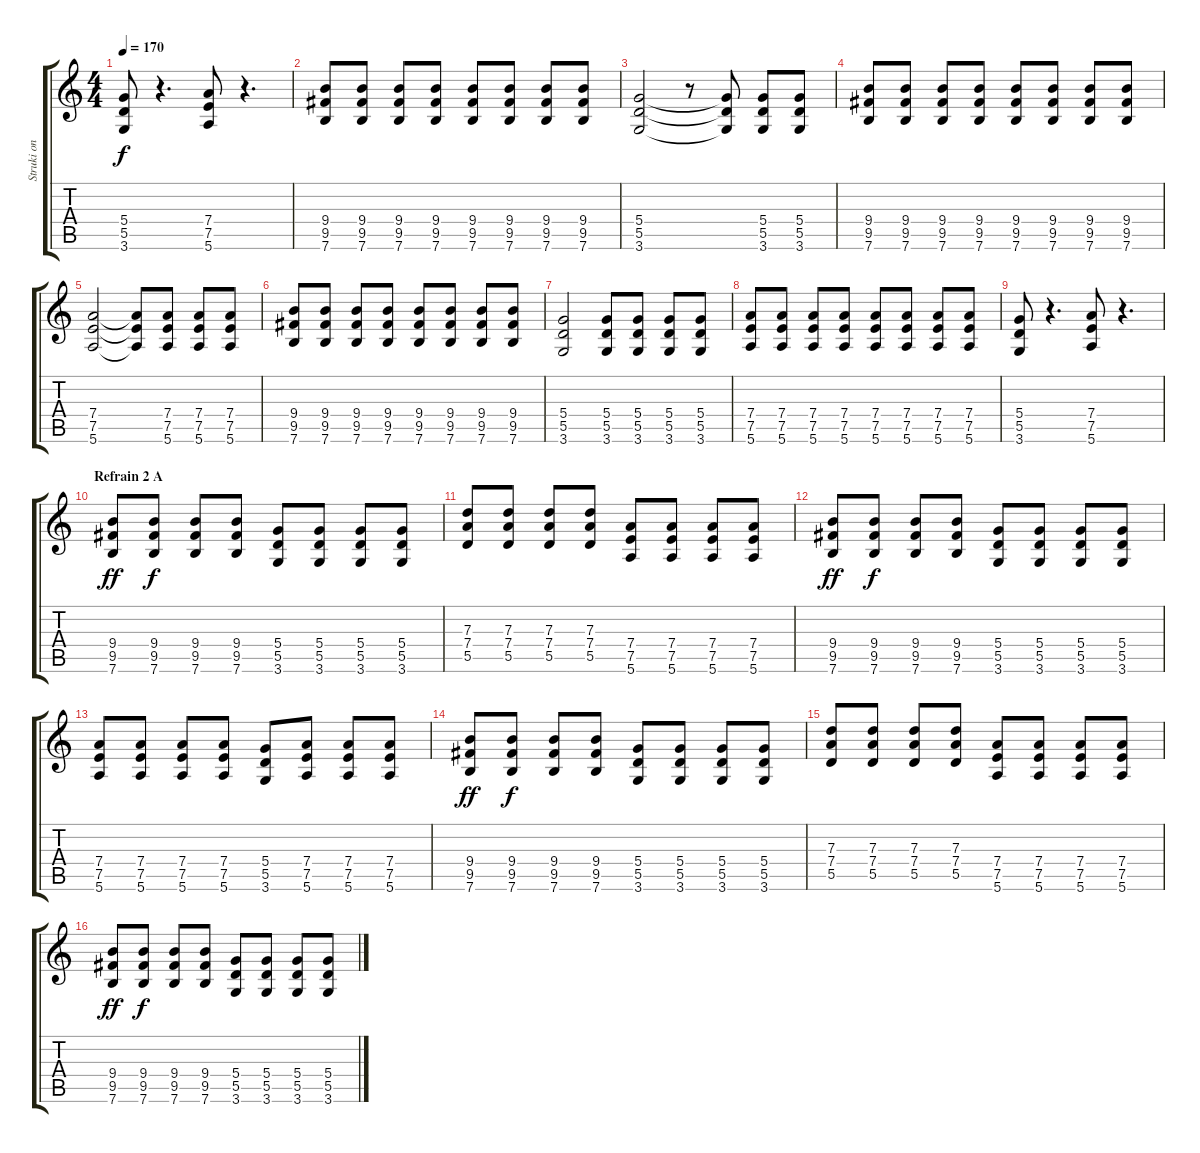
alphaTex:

\track ("Struki on Guitar" "Struki on ") {instrument distortionguitar}
\staff {score tabs}
\tuning (E4 B3 G3 D3 A2 E2) {hide}
\ts (4 4)
\tempo 170
\clef g2
\ks c
(5.4 5.5 3.6).8{dy f} r.4{d} (7.4 7.5 5.6).8 r.4{d} |
(9.4 9.5 7.6).8 (9.4 9.5 7.6).8 (9.4 9.5 7.6).8 (9.4 9.5 7.6).8 (9.4 9.5 7.6).8 (9.4 9.5 7.6).8 (9.4 9.5 7.6).8 (9.4 9.5 7.6).8 |
(5.4 5.5 3.6).2 r.8 (5.4{t} 5.5{t} 3.6{t}).8 (5.4 5.5 3.6).8 (5.4 5.5 3.6).8 |
(9.4 9.5 7.6).8 (9.4 9.5 7.6).8 (9.4 9.5 7.6).8 (9.4 9.5 7.6).8 (9.4 9.5 7.6).8 (9.4 9.5 7.6).8 (9.4 9.5 7.6).8 (9.4 9.5 7.6).8 |
(7.4 7.5 5.6).2 (7.4{t} 7.5{t} 5.6{t}).8 (7.4 7.5 5.6).8 (7.4 7.5 5.6).8 (7.4 7.5 5.6).8 |
(9.4 9.5 7.6).8 (9.4 9.5 7.6).8 (9.4 9.5 7.6).8 (9.4 9.5 7.6).8 (9.4 9.5 7.6).8 (9.4 9.5 7.6).8 (9.4 9.5 7.6).8 (9.4 9.5 7.6).8 |
(5.4 5.5 3.6).2 (5.4 5.5 3.6).8 (5.4 5.5 3.6).8 (5.4 5.5 3.6).8 (5.4 5.5 3.6).8 |
(7.4 7.5 5.6).8 (7.4 7.5 5.6).8 (7.4 7.5 5.6).8 (7.4 7.5 5.6).8 (7.4 7.5 5.6).8 (7.4 7.5 5.6).8 (7.4 7.5 5.6).8 (7.4 7.5 5.6).8 |
(5.4 5.5 3.6).8 r.4{d} (7.4 7.5 5.6).8 r.4{d} |
\section ("" "Refrain 2 A")
(9.4 9.5 7.6).8{dy ff} (9.4 9.5 7.6).8{dy f} (9.4 9.5 7.6).8 (9.4 9.5 7.6).8 (5.4 5.5 3.6).8 (5.4 5.5 3.6).8 (5.4 5.5 3.6).8 (5.4 5.5 3.6).8 |
(7.3 7.4 5.5).8 (7.3 7.4 5.5).8 (7.3 7.4 5.5).8 (7.3 7.4 5.5).8 (7.4 7.5 5.6).8 (7.4 7.5 5.6).8 (7.4 7.5 5.6).8 (7.4 7.5 5.6).8 |
(9.4 9.5 7.6).8{dy ff} (9.4 9.5 7.6).8{dy f} (9.4 9.5 7.6).8 (9.4 9.5 7.6).8 (5.4 5.5 3.6).8 (5.4 5.5 3.6).8 (5.4 5.5 3.6).8 (5.4 5.5 3.6).8 |
(7.4 7.5 5.6).8 (7.4 7.5 5.6).8 (7.4 7.5 5.6).8 (7.4 7.5 5.6).8 (5.4 5.5 3.6).8 (7.4 7.5 5.6).8 (7.4 7.5 5.6).8 (7.4 7.5 5.6).8 |
(9.4 9.5 7.6).8{dy ff} (9.4 9.5 7.6).8{dy f} (9.4 9.5 7.6).8 (9.4 9.5 7.6).8 (5.4 5.5 3.6).8 (5.4 5.5 3.6).8 (5.4 5.5 3.6).8 (5.4 5.5 3.6).8 |
(7.3 7.4 5.5).8 (7.3 7.4 5.5).8 (7.3 7.4 5.5).8 (7.3 7.4 5.5).8 (7.4 7.5 5.6).8 (7.4 7.5 5.6).8 (7.4 7.5 5.6).8 (7.4 7.5 5.6).8 |
(9.4 9.5 7.6).8{dy ff} (9.4 9.5 7.6).8{dy f} (9.4 9.5 7.6).8 (9.4 9.5 7.6).8 (5.4 5.5 3.6).8 (5.4 5.5 3.6).8 (5.4 5.5 3.6).8 (5.4 5.5 3.6).8
